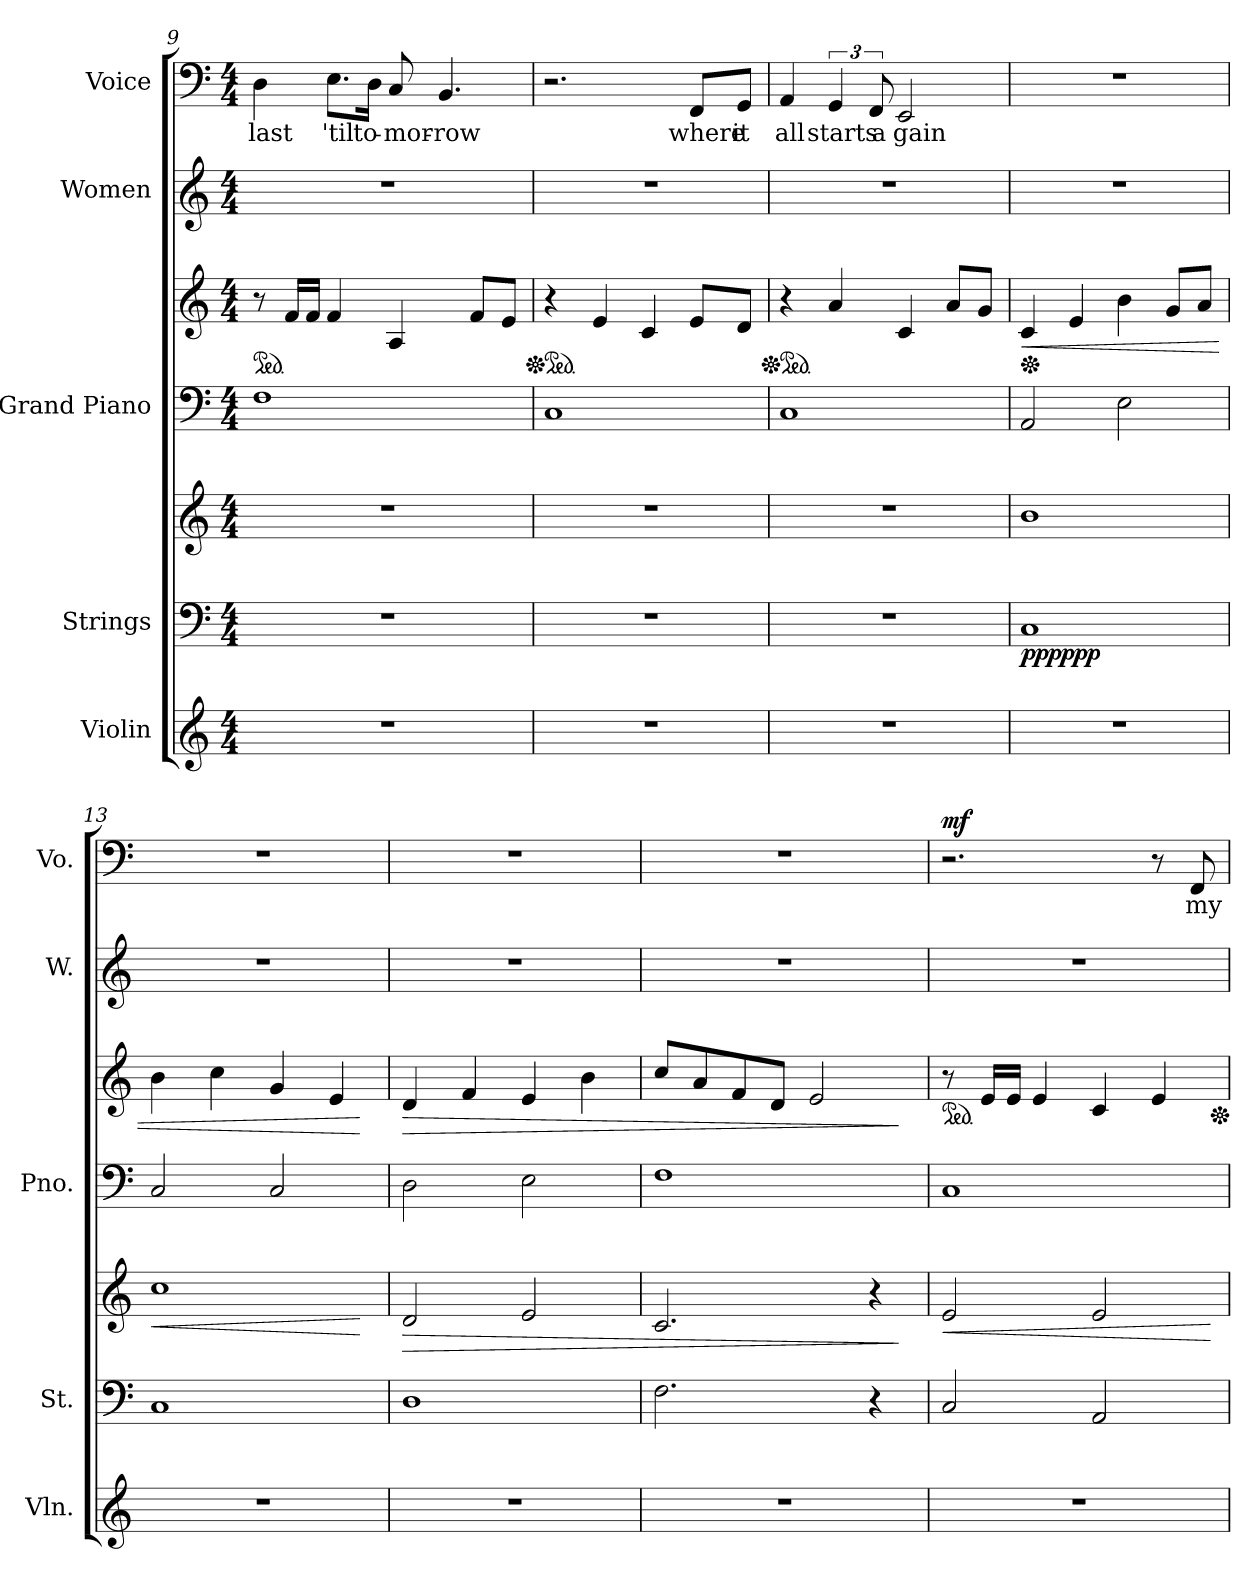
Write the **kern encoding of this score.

**kern	**kern	**kern	**dynam	**kern	**kern	**dynam	**kern	**kern	**text	**dynam
*part5	*part4	*part4	*part4	*part3	*part3	*part3	*part2	*part1	*part1	*part1
*staff7	*staff6	*staff5	*staff5/6	*staff4	*staff3	*staff3/4	*staff2	*staff1	*staff1	*staff1
*I"Violin	*I"Strings	*	*	*I"Grand Piano	*	*	*I"Women	*I"Voice	*	*
*I'Vln.	*I'St.	*	*	*I'Pno.	*	*	*I'W.	*I'Vo.	*	*
*clefG2	*clefF4	*clefG2	*	*clefF4	*clefG2	*	*clefG2	*clefF4	*	*
*k[]	*k[]	*k[]	*	*k[]	*k[]	*	*k[]	*k[]	*	*
*M4/4	*M4/4	*M4/4	*	*M4/4	*M4/4	*	*M4/4	*M4/4	*	*
*	*	*	*	*	*ped	*	*	*	*	*
=9	=9	=9	=9	=9	=9	=9	=9	=9	=9	=9
!	!	!	!	!	!	!	!	!	!LO:LY:b	!
1r	1r	1r	.	1F	8r	.	1r	4D\	last	.
.	.	.	.	.	16f/LL	.	.	.	.	.
.	.	.	.	.	16f/JJ	.	.	.	.	.
!	!	!	!	!	!	!	!	!	!LO:LY:b	!
.	.	.	.	.	4f/	.	.	8.E\L	'til	.
!	!	!	!	!	!	!	!	!	!LO:LY:b	!
.	.	.	.	.	.	.	.	16D\Jk	to-	.
!	!	!	!	!	!	!	!	!	!LO:LY:b	!
.	.	.	.	.	4A/	.	.	8C/	-mor-	.
!	!	!	!	!	!	!	!	!	!LO:LY:b	!
.	.	.	.	.	.	.	.	4.BB/	-row	.
.	.	.	.	.	8f/L	.	.	.	.	.
.	.	.	.	.	8e/J	.	.	.	.	.
=10	=10	=10	=10	=10	=10	=10	=10	=10	=10	=10
*	*	*	*	*	*Xped	*	*	*	*	*
*	*	*	*	*	*ped	*	*	*	*	*
1r	1r	1r	.	1C	4r	.	1r	2.r	.	.
.	.	.	.	.	4e/	.	.	.	.	.
.	.	.	.	.	4c/	.	.	.	.	.
!	!	!	!	!	!	!	!	!	!LO:LY:b	!
.	.	.	.	.	8e/L	.	.	8FF/L	where	.
!	!	!	!	!	!	!	!	!	!LO:LY:b	!
.	.	.	.	.	8d/J	.	.	8GG/J	it	.
!!LO:PB:g=z
=11	=11	=11	=11	=11	=11	=11	=11	=11	=11	=11
*	*	*	*	*	*Xped	*	*	*	*	*
*	*	*	*	*	*ped	*	*	*	*	*
!	!	!	!	!	!	!	!	!	!LO:LY:b	!
1r	1r	1r	.	1C	4r	.	1r	4AA/	all	.
!	!	!	!	!	!	!	!	!	!LO:LY:b	!
.	.	.	.	.	4a/	.	.	6GG/	starts	.
!	!	!	!	!	!	!	!	!	!LO:LY:b	!
.	.	.	.	.	.	.	.	12FF/	a	.
!	!	!	!	!	!	!	!	!	!LO:LY:b	!
.	.	.	.	.	4c/	.	.	2EE/	-gain	.
.	.	.	.	.	8a/L	.	.	.	.	.
.	.	.	.	.	8g/J	.	.	.	.	.
=12	=12	=12	=12	=12	=12	=12	=12	=12	=12	=12
*	*	*	*	*	*Xped	*	*	*	*	*
!	!	!	!LO:DY:b=2	!	!	!LO:HP:b	!	!	!	!
!	!	!	!LO:DY:n=1:b	!	!	!	!	!	!	!
1r	1C	1b	ppp ppp	2AA/	4c/	<	1r	1r	.	.
.	.	.	.	.	4e/	.	.	.	.	.
.	.	.	.	2E\	4b\	.	.	.	.	.
.	.	.	.	.	8g/L	.	.	.	.	.
.	.	.	.	.	8a/J	.	.	.	.	.
=13	=13	=13	=13	=13	=13	=13	=13	=13	=13	=13
!	!	!	!LO:HP:b	!	!	!	!	!	!	!
1r	1C	1cc	<	2C/	4b\	.	1r	1r	.	.
.	.	.	.	.	4cc\	.	.	.	.	.
.	.	.	.	2C/	4g/	.	.	.	.	.
.	.	.	.	.	4e/	.	.	.	.	.
.	.	.	[	.	.	[	.	.	.	.
=14	=14	=14	=14	=14	=14	=14	=14	=14	=14	=14
!	!	!	!LO:HP:b	!	!	!LO:HP:b	!	!	!	!
1r	1D	2d/	>	2D\	4d/	>	1r	1r	.	.
.	.	.	.	.	4f/	.	.	.	.	.
.	.	2e/	.	2E\	4e/	.	.	.	.	.
.	.	.	.	.	4b\	.	.	.	.	.
=15	=15	=15	=15	=15	=15	=15	=15	=15	=15	=15
1r	2.F\	2.c/	.	1F	8cc/L	.	1r	1r	.	.
.	.	.	.	.	8a/	.	.	.	.	.
.	.	.	.	.	8f/	.	.	.	.	.
.	.	.	.	.	8d/J	.	.	.	.	.
.	.	.	.	.	2e/	.	.	.	.	.
.	4r	4r	.	.	.	.	.	.	.	.
.	.	.	]	.	.	]	.	.	.	.
=16	=16	=16	=16	=16	=16	=16	=16	=16	=16	=16
!	!	!	!LO:HP:b	!	!	!	!	!	!	!
*	*	*	*	*	*ped	*	*	*	*	*
!	!	!	!	!	!	!LO:DY:b=2	!	!	!	!
!	!	!	!	!	!	!LO:DY:n=1:b	!	!	!	!LO:DY:b
1r	2C/	2e/	<	1C	8r	mp mp	1r	2.r	.	mf
.	.	.	.	.	16e/LL	.	.	.	.	.
.	.	.	.	.	16e/JJ	.	.	.	.	.
.	.	.	.	.	4e/	.	.	.	.	.
.	2AA/	2e/	.	.	4c/	.	.	.	.	.
.	.	.	.	.	4e/	.	.	8r	.	.
!	!	!	!	!	!	!	!	!	!LO:LY:b	!
.	.	.	.	.	.	.	.	8FF/	my	.
.	.	.	[	.	.	.	.	.	.	.
*	*	*	*	*	*Xped	*	*	*	*	*
=	=	=	=	=	=	=	=	=	=	=
*-	*-	*-	*-	*-	*-	*-	*-	*-	*-	*-
